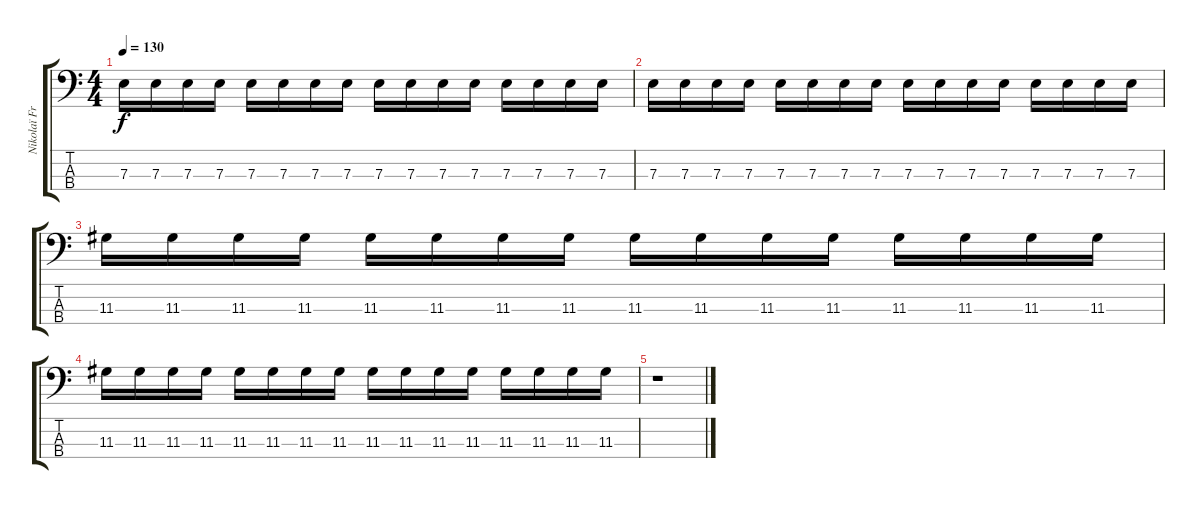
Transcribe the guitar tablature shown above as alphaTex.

\track ("Nikolaï Fraiture" "Nikolaï Fr") {instrument electricbassfinger}
\staff {score tabs}
\tuning (G2 D2 A1 E1) {hide}
\ts (4 4)
\tempo 130
\clef f4
\ks c
7.3.16{dy f} 7.3.16 7.3.16 7.3.16 7.3.16 7.3.16 7.3.16 7.3.16 7.3.16 7.3.16 7.3.16 7.3.16 7.3.16 7.3.16 7.3.16 7.3.16 |
7.3.16 7.3.16 7.3.16 7.3.16 7.3.16 7.3.16 7.3.16 7.3.16 7.3.16 7.3.16 7.3.16 7.3.16 7.3.16 7.3.16 7.3.16 7.3.16 |
11.3.16 11.3.16 11.3.16 11.3.16 11.3.16 11.3.16 11.3.16 11.3.16 11.3.16 11.3.16 11.3.16 11.3.16 11.3.16 11.3.16 11.3.16 11.3.16 |
11.3.16 11.3.16 11.3.16 11.3.16 11.3.16 11.3.16 11.3.16 11.3.16 11.3.16 11.3.16 11.3.16 11.3.16 11.3.16 11.3.16 11.3.16 11.3.16 |
r.1
